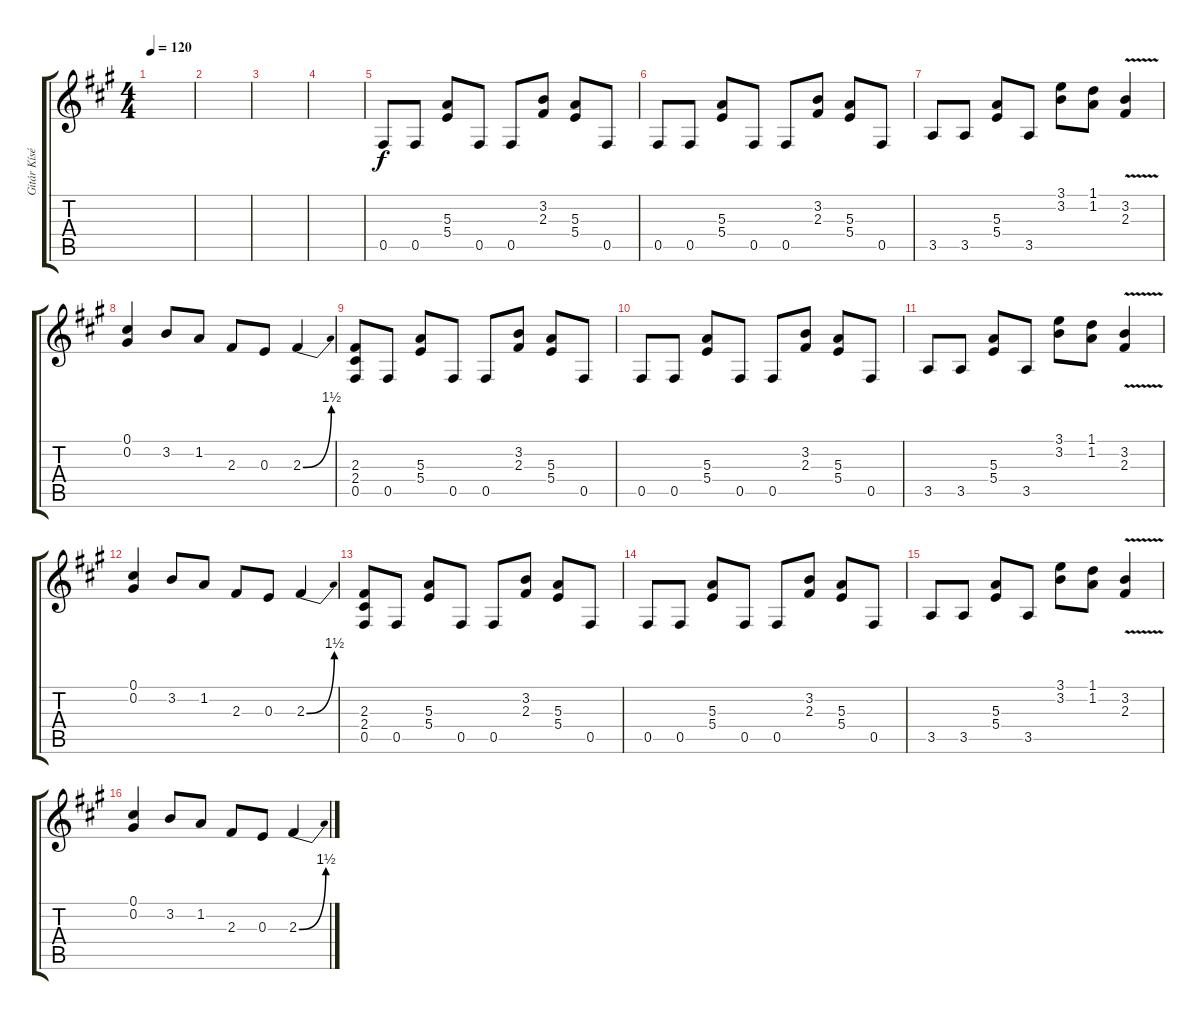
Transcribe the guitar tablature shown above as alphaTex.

\track ("Gitár Kíséret 1" "Gitár Kísé") {instrument distortionguitar}
\staff {score tabs}
\tuning (Db4 Ab3 E3 B2 Gb2 Db2) {hide}
\ts (4 4)
\tempo 120
\clef g2
\ks a
|
|
|
|
0.5.8 0.5.8 (5.3 5.4).8 0.5.8 0.5.8 (3.2 2.3).8 (5.3 5.4).8 0.5.8 |
0.5.8 0.5.8 (5.3 5.4).8 0.5.8 0.5.8 (3.2 2.3).8 (5.3 5.4).8 0.5.8 |
3.5.8 3.5.8 (5.3 5.4).8 3.5.8 (3.1 3.2).8 (1.1 1.2).8 (3.2{v} 2.3{v}).4 |
(0.1 0.2).4 3.2.8 1.2.8 2.3.8 0.3.8 2.3{be (bend 0 0 60 6)}.4 |
(2.3 2.4 0.5).8 0.5.8 (5.3 5.4).8 0.5.8 0.5.8 (3.2 2.3).8 (5.3 5.4).8 0.5.8 |
0.5.8 0.5.8 (5.3 5.4).8 0.5.8 0.5.8 (3.2 2.3).8 (5.3 5.4).8 0.5.8 |
3.5.8 3.5.8 (5.3 5.4).8 3.5.8 (3.1 3.2).8 (1.1 1.2).8 (3.2{v} 2.3{v}).4 |
(0.1 0.2).4 3.2.8 1.2.8 2.3.8 0.3.8 2.3{be (bend 0 0 60 6)}.4 |
(2.3 2.4 0.5).8 0.5.8 (5.3 5.4).8 0.5.8 0.5.8 (3.2 2.3).8 (5.3 5.4).8 0.5.8 |
0.5.8 0.5.8 (5.3 5.4).8 0.5.8 0.5.8 (3.2 2.3).8 (5.3 5.4).8 0.5.8 |
3.5.8 3.5.8 (5.3 5.4).8 3.5.8 (3.1 3.2).8 (1.1 1.2).8 (3.2{v} 2.3{v}).4 |
(0.1 0.2).4 3.2.8 1.2.8 2.3.8 0.3.8 2.3{be (bend 0 0 60 6)}.4
